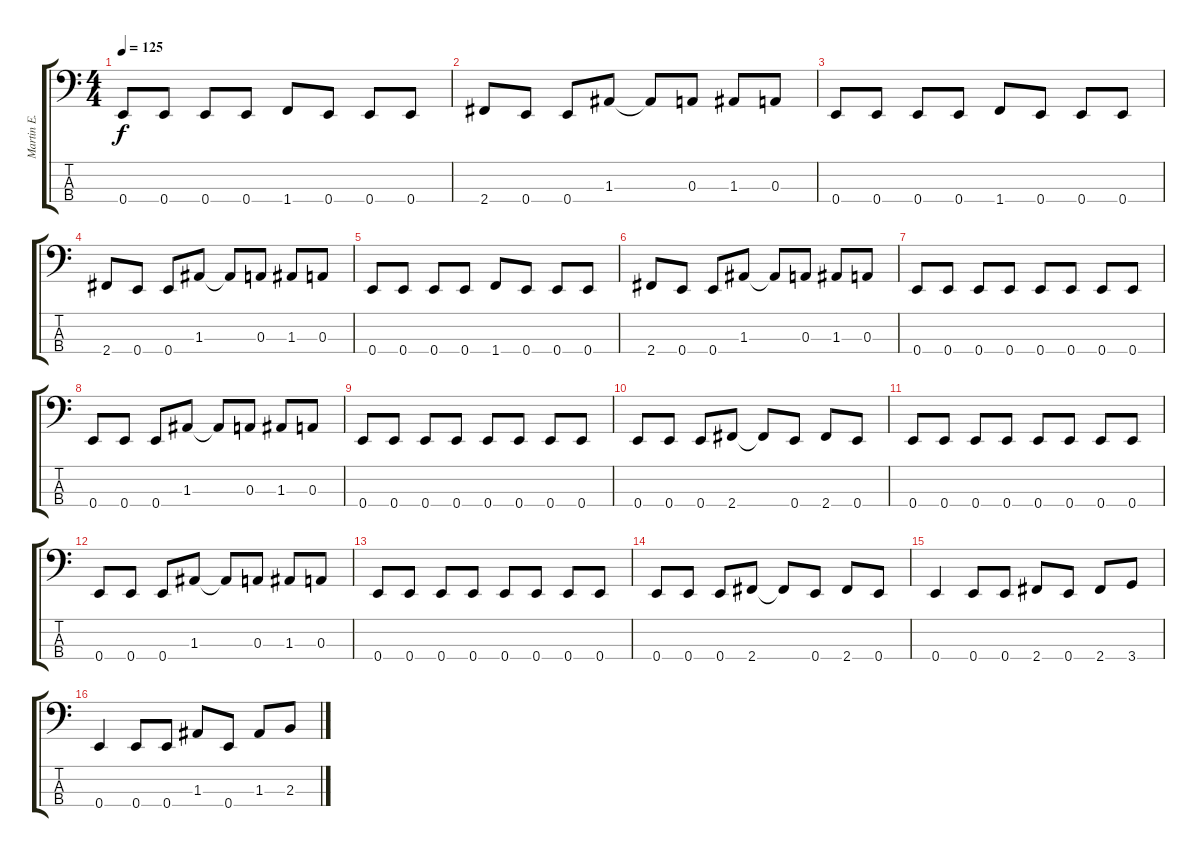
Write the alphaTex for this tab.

\track ("Martin E. Ain" "Martin E. ") {instrument electricbasspick}
\staff {score tabs}
\tuning (G2 D2 A1 E1) {hide}
\ts (4 4)
\tempo 125
\clef f4
\ks c
0.4.8{dy f} 0.4.8 0.4.8 0.4.8 1.4.8 0.4.8 0.4.8 0.4.8 |
2.4.8 0.4.8 0.4.8 1.3.8 1.3{t}.8 0.3.8 1.3.8 0.3.8 |
0.4.8 0.4.8 0.4.8 0.4.8 1.4.8 0.4.8 0.4.8 0.4.8 |
2.4.8 0.4.8 0.4.8 1.3.8 1.3{t}.8 0.3.8 1.3.8 0.3.8 |
0.4.8 0.4.8 0.4.8 0.4.8 1.4.8 0.4.8 0.4.8 0.4.8 |
2.4.8 0.4.8 0.4.8 1.3.8 1.3{t}.8 0.3.8 1.3.8 0.3.8 |
0.4.8 0.4.8 0.4.8 0.4.8 0.4.8 0.4.8 0.4.8 0.4.8 |
0.4.8 0.4.8 0.4.8 1.3.8 1.3{t}.8 0.3.8 1.3.8 0.3.8 |
0.4.8 0.4.8 0.4.8 0.4.8 0.4.8 0.4.8 0.4.8 0.4.8 |
0.4.8 0.4.8 0.4.8 2.4.8 2.4{t}.8 0.4.8 2.4.8 0.4.8 |
0.4.8 0.4.8 0.4.8 0.4.8 0.4.8 0.4.8 0.4.8 0.4.8 |
0.4.8 0.4.8 0.4.8 1.3.8 1.3{t}.8 0.3.8 1.3.8 0.3.8 |
0.4.8 0.4.8 0.4.8 0.4.8 0.4.8 0.4.8 0.4.8 0.4.8 |
0.4.8 0.4.8 0.4.8 2.4.8 2.4{t}.8 0.4.8 2.4.8 0.4.8 |
0.4.4 0.4.8 0.4.8 2.4.8 0.4.8 2.4.8 3.4.8 |
0.4.4 0.4.8 0.4.8 1.3.8 0.4.8 1.3.8 2.3.8
